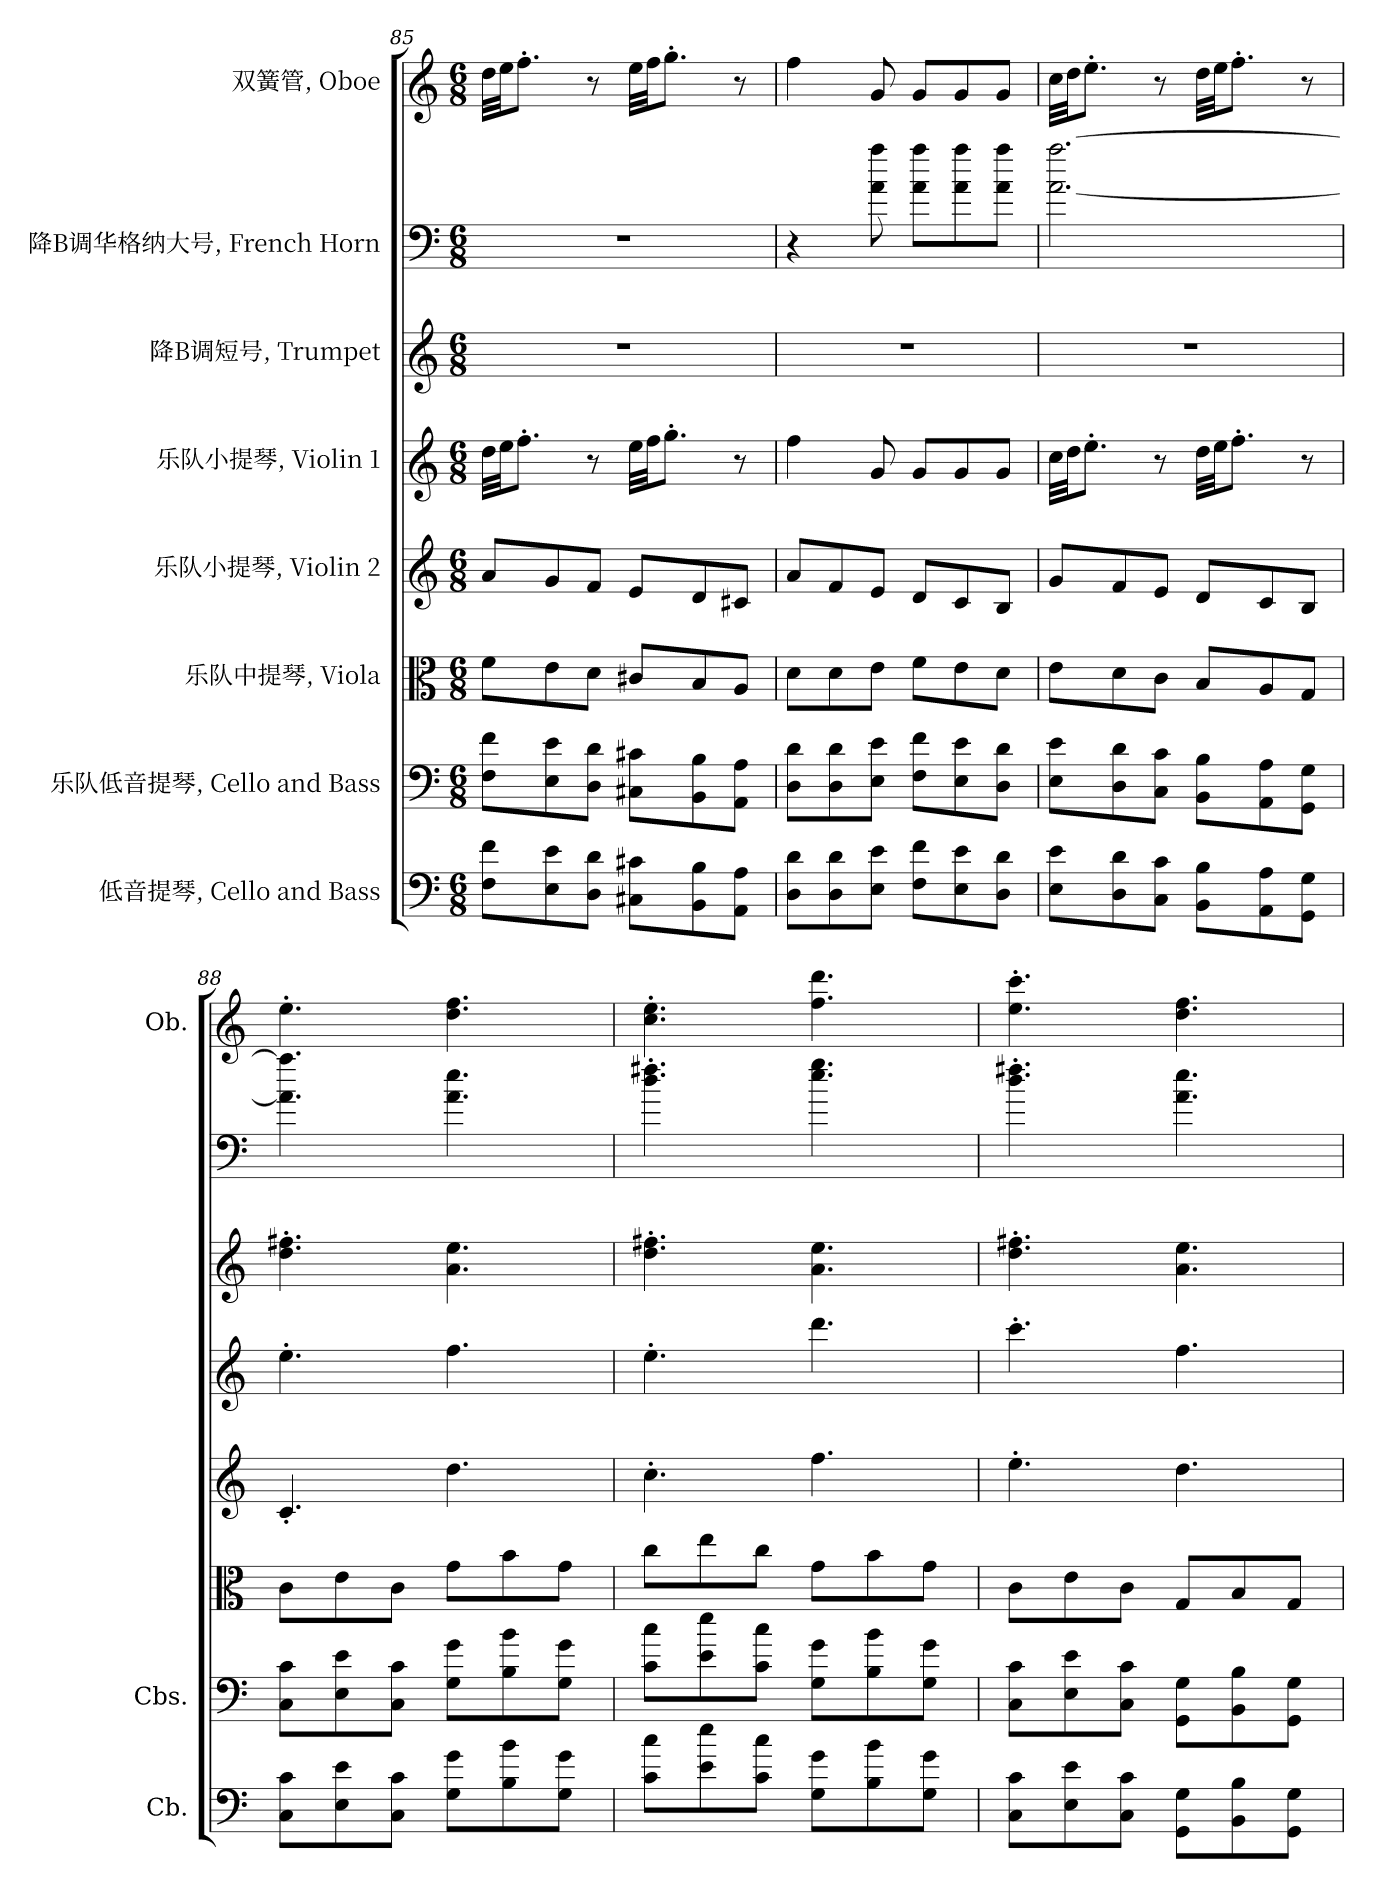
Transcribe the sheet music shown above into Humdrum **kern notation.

**kern	**kern	**kern	**kern	**kern	**kern	**kern	**kern
*part8	*part7	*part6	*part5	*part4	*part3	*part2	*part1
*staff8	*staff7	*staff6	*staff5	*staff4	*staff3	*staff2	*staff1
*I"低音提琴, Cello and Bass	*I"乐队低音提琴, Cello and Bass	*I"乐队中提琴, Viola	*I"乐队小提琴, Violin 2	*I"乐队小提琴, Violin 1	*I"降B调短号, Trumpet	*I"降B调华格纳大号, French Horn	*I"双簧管, Oboe
*I'Cb.	*I'Cbs.	*	*	*	*	*	*I'Ob.
*clefF4	*clefF4	*clefC3	*clefG2	*clefG2	*clefG2	*clefF4	*clefG2
*ITrd7c12	*ITrd7c12	*	*	*	*ITrd1c2	*ITrd1c2	*
*k[]	*k[]	*k[]	*k[]	*k[]	*k[b-e-]	*k[b-e-]	*k[]
*M6/8	*M6/8	*M6/8	*M6/8	*M6/8	*M6/8	*M6/8	*M6/8
=85	=85	=85	=85	=85	=85	=85	=85
8FF\ 8F\L	8FF\ 8F\L	8f\L	8a/L	32dd\LLL	2.r	2.r	32dd\LLL
.	.	.	.	32ee\JJ	.	.	32ee\JJ
.	.	.	.	8.ff'\J	.	.	8.ff'\J
8EE\ 8E\	8EE\ 8E\	8e\	8g/	.	.	.	.
8DD\ 8D\J	8DD\ 8D\J	8d\J	8f/J	8r	.	.	8r
8CC#X\ 8C#X\L	8CC#X\ 8C#X\L	8c#X/L	8e/L	32ee\LLL	.	.	32ee\LLL
.	.	.	.	32ff\JJ	.	.	32ff\JJ
.	.	.	.	8.gg'\J	.	.	8.gg'\J
8BBB\ 8BB\	8BBB\ 8BB\	8B/	8d/	.	.	.	.
8AAA\ 8AA\J	8AAA\ 8AA\J	8A/J	8c#X/J	8r	.	.	8r
=86	=86	=86	=86	=86	=86	=86	=86
8DD\ 8D\L	8DD\ 8D\L	8d\L	8a/L	4ff\	2.r	4r	4ff\
8DD\ 8D\	8DD\ 8D\	8d\	8f/	.	.	.	.
8EE\ 8E\J	8EE\ 8E\J	8e\J	8e/J	8g/	.	8g\ 8gg\	8g/
8FF\ 8F\L	8FF\ 8F\L	8f\L	8d/L	8g/L	.	8g\ 8gg\L	8g/L
8EE\ 8E\	8EE\ 8E\	8e\	8c/	8g/	.	8g\ 8gg\	8g/
8DD\ 8D\J	8DD\ 8D\J	8d\J	8B/J	8g/J	.	8g\ 8gg\J	8g/J
!!LO:PB:g=z
=87	=87	=87	=87	=87	=87	=87	=87
8EE\ 8E\L	8EE\ 8E\L	8e\L	8g/L	32cc\LLL	2.r	[2.g\ [2.gg\	32cc\LLL
.	.	.	.	32dd\JJ	.	.	32dd\JJ
.	.	.	.	8.ee'\J	.	.	8.ee'\J
8DD\ 8D\	8DD\ 8D\	8d\	8f/	.	.	.	.
8CC\ 8C\J	8CC\ 8C\J	8c\J	8e/J	8r	.	.	8r
8BBB\ 8BB\L	8BBB\ 8BB\L	8B/L	8d/L	32dd\LLL	.	.	32dd\LLL
.	.	.	.	32ee\JJ	.	.	32ee\JJ
.	.	.	.	8.ff'\J	.	.	8.ff'\J
8AAA\ 8AA\	8AAA\ 8AA\	8A/	8c/	.	.	.	.
8GGG\ 8GG\J	8GGG\ 8GG\J	8G/J	8B/J	8r	.	.	8r
=88	=88	=88	=88	=88	=88	=88	=88
8CC\ 8C\L	8CC\ 8C\L	8c\L	4.c'/	4.ee'\	4.cc\' 4.een\'	4.g\] 4.gg\]	4.ee'\
8EE\ 8E\	8EE\ 8E\	8e\	.	.	.	.	.
8CC\ 8C\J	8CC\ 8C\J	8c\J	.	.	.	.	.
8GG\ 8G\L	8GG\ 8G\L	8g\L	4.dd\	4.ff\	4.g\ 4.dd\	4.g\ 4.dd\	4.dd\ 4.ff\
8BB\ 8B\	8BB\ 8B\	8b\	.	.	.	.	.
8GG\ 8G\J	8GG\ 8G\J	8g\J	.	.	.	.	.
=89	=89	=89	=89	=89	=89	=89	=89
8C\ 8c\L	8C\ 8c\L	8cc\L	4.cc'\	4.ee'\	4.cc\' 4.een\'	4.cc\' 4.een\'	4.cc\' 4.ee\'
8E\ 8e\	8E\ 8e\	8ee\	.	.	.	.	.
8C\ 8c\J	8C\ 8c\J	8cc\J	.	.	.	.	.
8GG\ 8G\L	8GG\ 8G\L	8g\L	4.ff\	4.ddd\	4.g\ 4.dd\	4.dd\ 4.ff\	4.ff\ 4.ddd\
8BB\ 8B\	8BB\ 8B\	8b\	.	.	.	.	.
8GG\ 8G\J	8GG\ 8G\J	8g\J	.	.	.	.	.
=90	=90	=90	=90	=90	=90	=90	=90
8CC\ 8C\L	8CC\ 8C\L	8c\L	4.ee'\	4.ccc'\	4.cc\' 4.een\'	4.cc\' 4.een\'	4.ee\' 4.ccc\'
8EE\ 8E\	8EE\ 8E\	8e\	.	.	.	.	.
8CC\ 8C\J	8CC\ 8C\J	8c\J	.	.	.	.	.
8GGG\ 8GG\L	8GGG\ 8GG\L	8G/L	4.dd\	4.ff\	4.g\ 4.dd\	4.g\ 4.dd\	4.dd\ 4.ff\
8BBB\ 8BB\	8BBB\ 8BB\	8B/	.	.	.	.	.
8GGG\ 8GG\J	8GGG\ 8GG\J	8G/J	.	.	.	.	.
=	=	=	=	=	=	=	=
*-	*-	*-	*-	*-	*-	*-	*-
